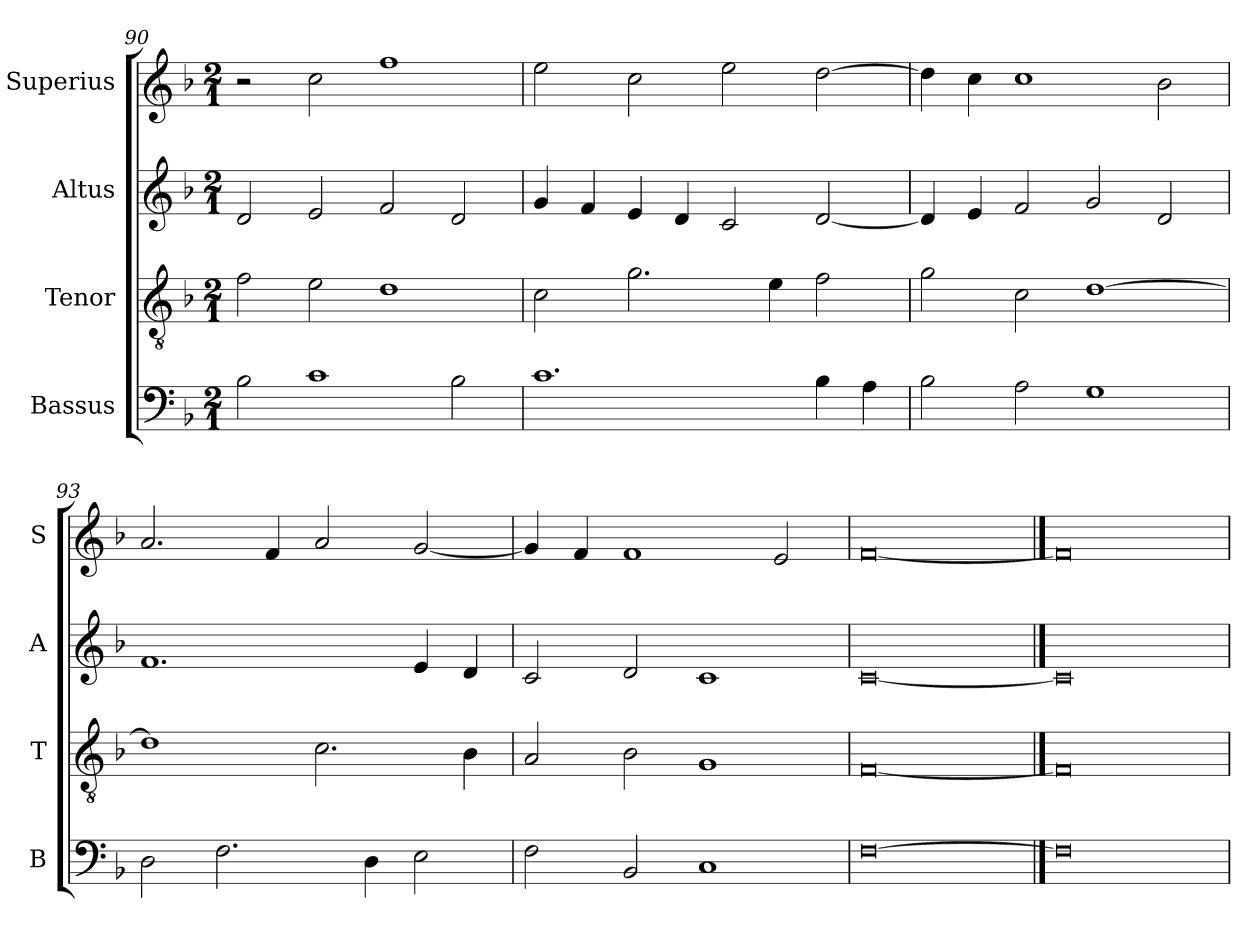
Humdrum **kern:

**kern	**kern	**kern	**kern
*part4	*part3	*part2	*part1
*staff4	*staff3	*staff2	*staff1
*I"Bassus	*I"Tenor	*I"Altus	*I"Superius
*I'B	*I'T	*I'A	*I'S
*clefF4	*clefGv2	*clefG2	*clefG2
*k[b-]	*k[b-]	*k[b-]	*k[b-]
*F:	*F:	*F:	*F:
*M2/1	*M2/1	*M2/1	*M2/1
=90	=90	=90	=90
2B-	2f	2d	2r
1c	2e	2e	2cc
.	1d	2f	1ff
2B-	.	2d	.
=91	=91	=91	=91
1.c	2c	4g	2ee
.	.	4f	.
.	2.g	4e	2cc
.	.	4d	.
.	.	2c	2ee
.	4e	.	.
4B-	2f	[2d	[2dd
4A	.	.	.
=92	=92	=92	=92
2B-	2g	4d]	4dd]
.	.	4e	4cc
2A	2c	2f	1cc
1G	[1d	2g	.
.	.	2d	2b-
=93	=93	=93	=93
2D	1d]	1.f	2.a
2.F	.	.	.
.	.	.	4f
.	2.c	.	2a
4D	.	.	.
2E	.	4e	[2g
.	4B-	4d	.
=94	=94	=94	=94
2F	2A	2c	4g]
.	.	.	4f
2BB-	2B-	2d	1f
1C	1G	1c	.
.	.	.	2e
=95	=95	=95	=95
[0F	[0F	[0c	[0f
==96	==96	==96	==96
0F]	0F]	0c]	0f]
=	=	=	=
*-	*-	*-	*-
